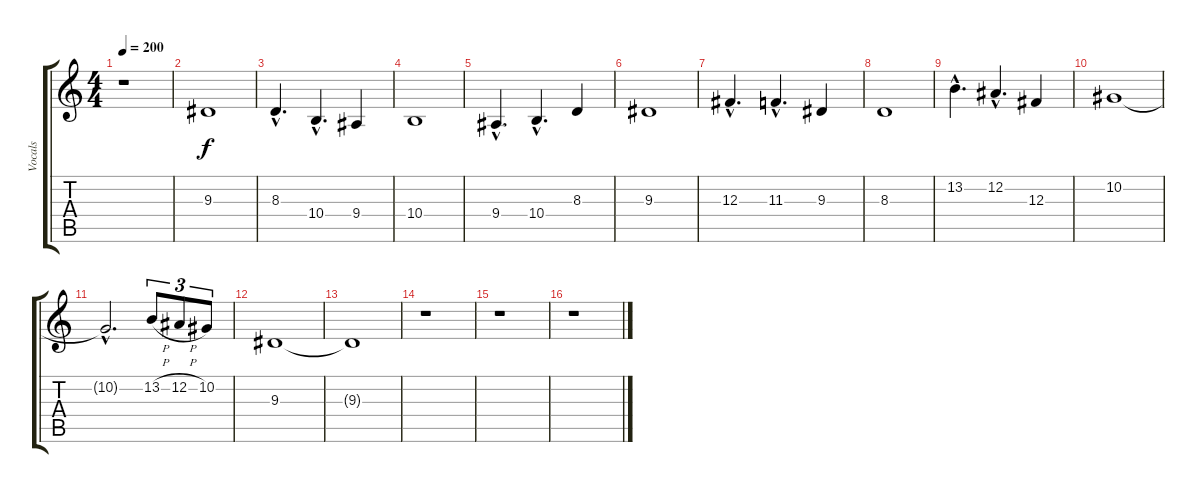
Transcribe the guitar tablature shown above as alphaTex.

\track ("Vocals" "Vocals") {instrument lead6voice}
\staff {score tabs}
\tuning (Eb4 Bb3 Gb3 Db3 Ab2 Eb2) {hide}
\ts (4 4)
\tempo 200
\clef g2
\ks c
r.1{dy f} |
9.3.1 |
8.3{hac}.4{d} 10.4{hac}.4{d} 9.4.4 |
10.4.1 |
9.4{hac}.4{d} 10.4{hac}.4{d} 8.3.4 |
9.3.1 |
12.3{hac}.4{d} 11.3{hac}.4{d} 9.3.4 |
8.3.1 |
13.2{hac}.4{d} 12.2{hac}.4{d} 12.3.4 |
10.2.1 |
10.2{hac t}.2{d} 13.2{h}.8{tu (3 2)} 12.2{h}.8{tu (3 2)} 10.2.8{tu (3 2)} |
9.3.1 |
9.3{t}.1 |
r.1 |
r.1 |
r.1
